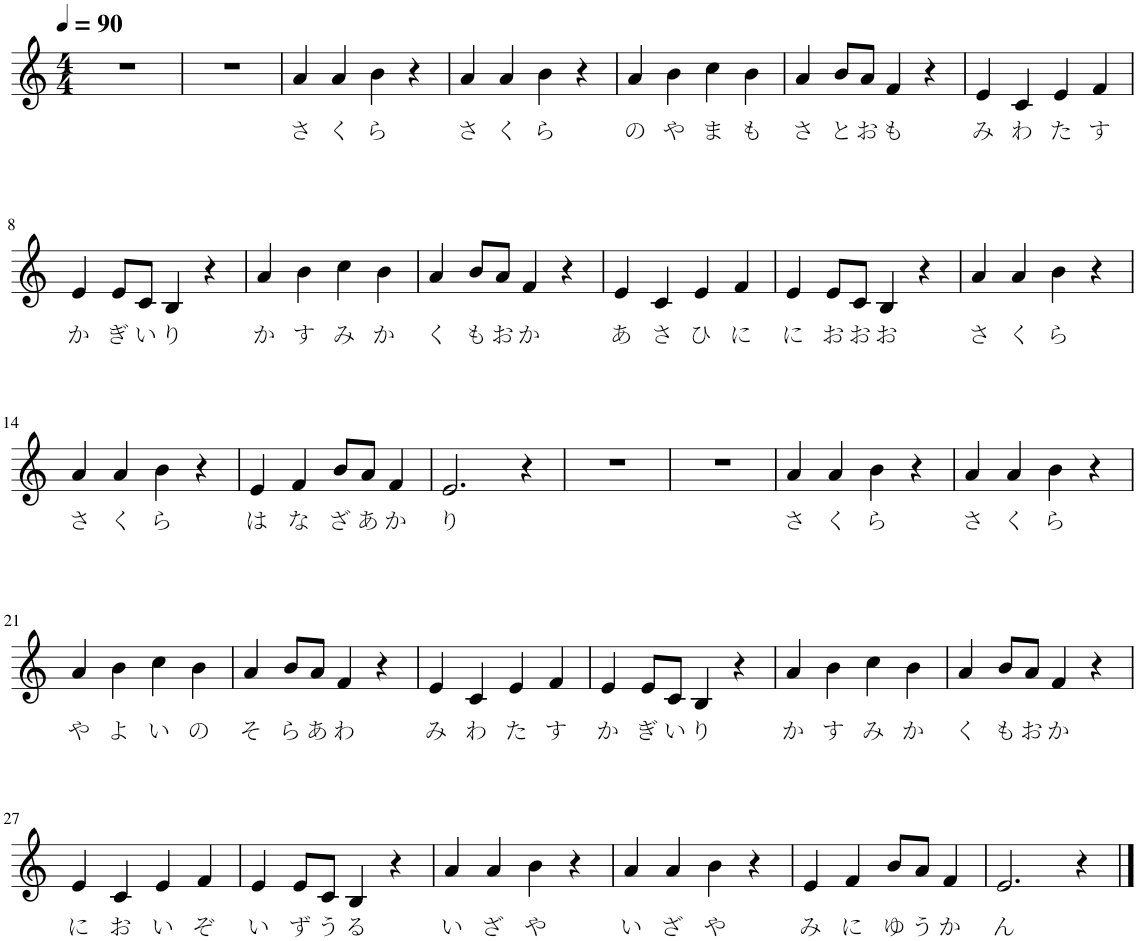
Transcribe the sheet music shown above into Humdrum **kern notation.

**kern	**text
*part1	*part1
*staff1	*staff1
*I"ピアノ, MIDI	*
*clefG2	*
*k[]	*
*M4/4	*
*MM90	*
=1	=1
1r	.
=2	=2
1r	.
=3	=3
!	!LO:LY:b
4a/	さ
!	!LO:LY:b
4a/	く
!	!LO:LY:b
4b\	ら
4r	.
=4	=4
!	!LO:LY:b
4a/	さ
!	!LO:LY:b
4a/	く
!	!LO:LY:b
4b\	ら
4r	.
=5	=5
!	!LO:LY:b
4a/	の
!	!LO:LY:b
4b\	や
!	!LO:LY:b
4cc\	ま
!	!LO:LY:b
4b\	も
=6	=6
!	!LO:LY:b
4a/	さ
!	!LO:LY:b
8b/L	と
!	!LO:LY:b
8a/J	お
!	!LO:LY:b
4f/	も
4r	.
=7	=7
!	!LO:LY:b
4e/	み
!	!LO:LY:b
4c/	わ
!	!LO:LY:b
4e/	た
!	!LO:LY:b
4f/	す
!!LO:LB:g=z
=8	=8
!	!LO:LY:b
4e/	か
!	!LO:LY:b
8e/L	ぎ
!	!LO:LY:b
8c/J	い
!	!LO:LY:b
4B/	り
4r	.
=9	=9
!	!LO:LY:b
4a/	か
!	!LO:LY:b
4b\	す
!	!LO:LY:b
4cc\	み
!	!LO:LY:b
4b\	か
=10	=10
!	!LO:LY:b
4a/	く
!	!LO:LY:b
8b/L	も
!	!LO:LY:b
8a/J	お
!	!LO:LY:b
4f/	か
4r	.
=11	=11
!	!LO:LY:b
4e/	あ
!	!LO:LY:b
4c/	さ
!	!LO:LY:b
4e/	ひ
!	!LO:LY:b
4f/	に
=12	=12
!	!LO:LY:b
4e/	に
!	!LO:LY:b
8e/L	お
!	!LO:LY:b
8c/J	お
!	!LO:LY:b
4B/	お
4r	.
=13	=13
!	!LO:LY:b
4a/	さ
!	!LO:LY:b
4a/	く
!	!LO:LY:b
4b\	ら
4r	.
!!LO:LB:g=z
=14	=14
!	!LO:LY:b
4a/	さ
!	!LO:LY:b
4a/	く
!	!LO:LY:b
4b\	ら
4r	.
=15	=15
!	!LO:LY:b
4e/	は
!	!LO:LY:b
4f/	な
!	!LO:LY:b
8b/L	ざ
!	!LO:LY:b
8a/J	あ
!	!LO:LY:b
4f/	か
=16	=16
!	!LO:LY:b
2.e/	り
4r	.
=17	=17
1r	.
=18	=18
1r	.
=19	=19
!	!LO:LY:b
4a/	さ
!	!LO:LY:b
4a/	く
!	!LO:LY:b
4b\	ら
4r	.
=20	=20
!	!LO:LY:b
4a/	さ
!	!LO:LY:b
4a/	く
!	!LO:LY:b
4b\	ら
4r	.
!!LO:LB:g=z
=21	=21
!	!LO:LY:b
4a/	や
!	!LO:LY:b
4b\	よ
!	!LO:LY:b
4cc\	い
!	!LO:LY:b
4b\	の
=22	=22
!	!LO:LY:b
4a/	そ
!	!LO:LY:b
8b/L	ら
!	!LO:LY:b
8a/J	あ
!	!LO:LY:b
4f/	わ
4r	.
=23	=23
!	!LO:LY:b
4e/	み
!	!LO:LY:b
4c/	わ
!	!LO:LY:b
4e/	た
!	!LO:LY:b
4f/	す
=24	=24
!	!LO:LY:b
4e/	か
!	!LO:LY:b
8e/L	ぎ
!	!LO:LY:b
8c/J	い
!	!LO:LY:b
4B/	り
4r	.
=25	=25
!	!LO:LY:b
4a/	か
!	!LO:LY:b
4b\	す
!	!LO:LY:b
4cc\	み
!	!LO:LY:b
4b\	か
=26	=26
!	!LO:LY:b
4a/	く
!	!LO:LY:b
8b/L	も
!	!LO:LY:b
8a/J	お
!	!LO:LY:b
4f/	か
4r	.
!!LO:LB:g=z
=27	=27
!	!LO:LY:b
4e/	に
!	!LO:LY:b
4c/	お
!	!LO:LY:b
4e/	い
!	!LO:LY:b
4f/	ぞ
=28	=28
!	!LO:LY:b
4e/	い
!	!LO:LY:b
8e/L	ず
!	!LO:LY:b
8c/J	う
!	!LO:LY:b
4B/	る
4r	.
=29	=29
!	!LO:LY:b
4a/	い
!	!LO:LY:b
4a/	ざ
!	!LO:LY:b
4b\	や
4r	.
=30	=30
!	!LO:LY:b
4a/	い
!	!LO:LY:b
4a/	ざ
!	!LO:LY:b
4b\	や
4r	.
=31	=31
!	!LO:LY:b
4e/	み
!	!LO:LY:b
4f/	に
!	!LO:LY:b
8b/L	ゆ
!	!LO:LY:b
8a/J	う
!	!LO:LY:b
4f/	か
=32	=32
!	!LO:LY:b
2.e/	ん
4r	.
==	==
*-	*-
